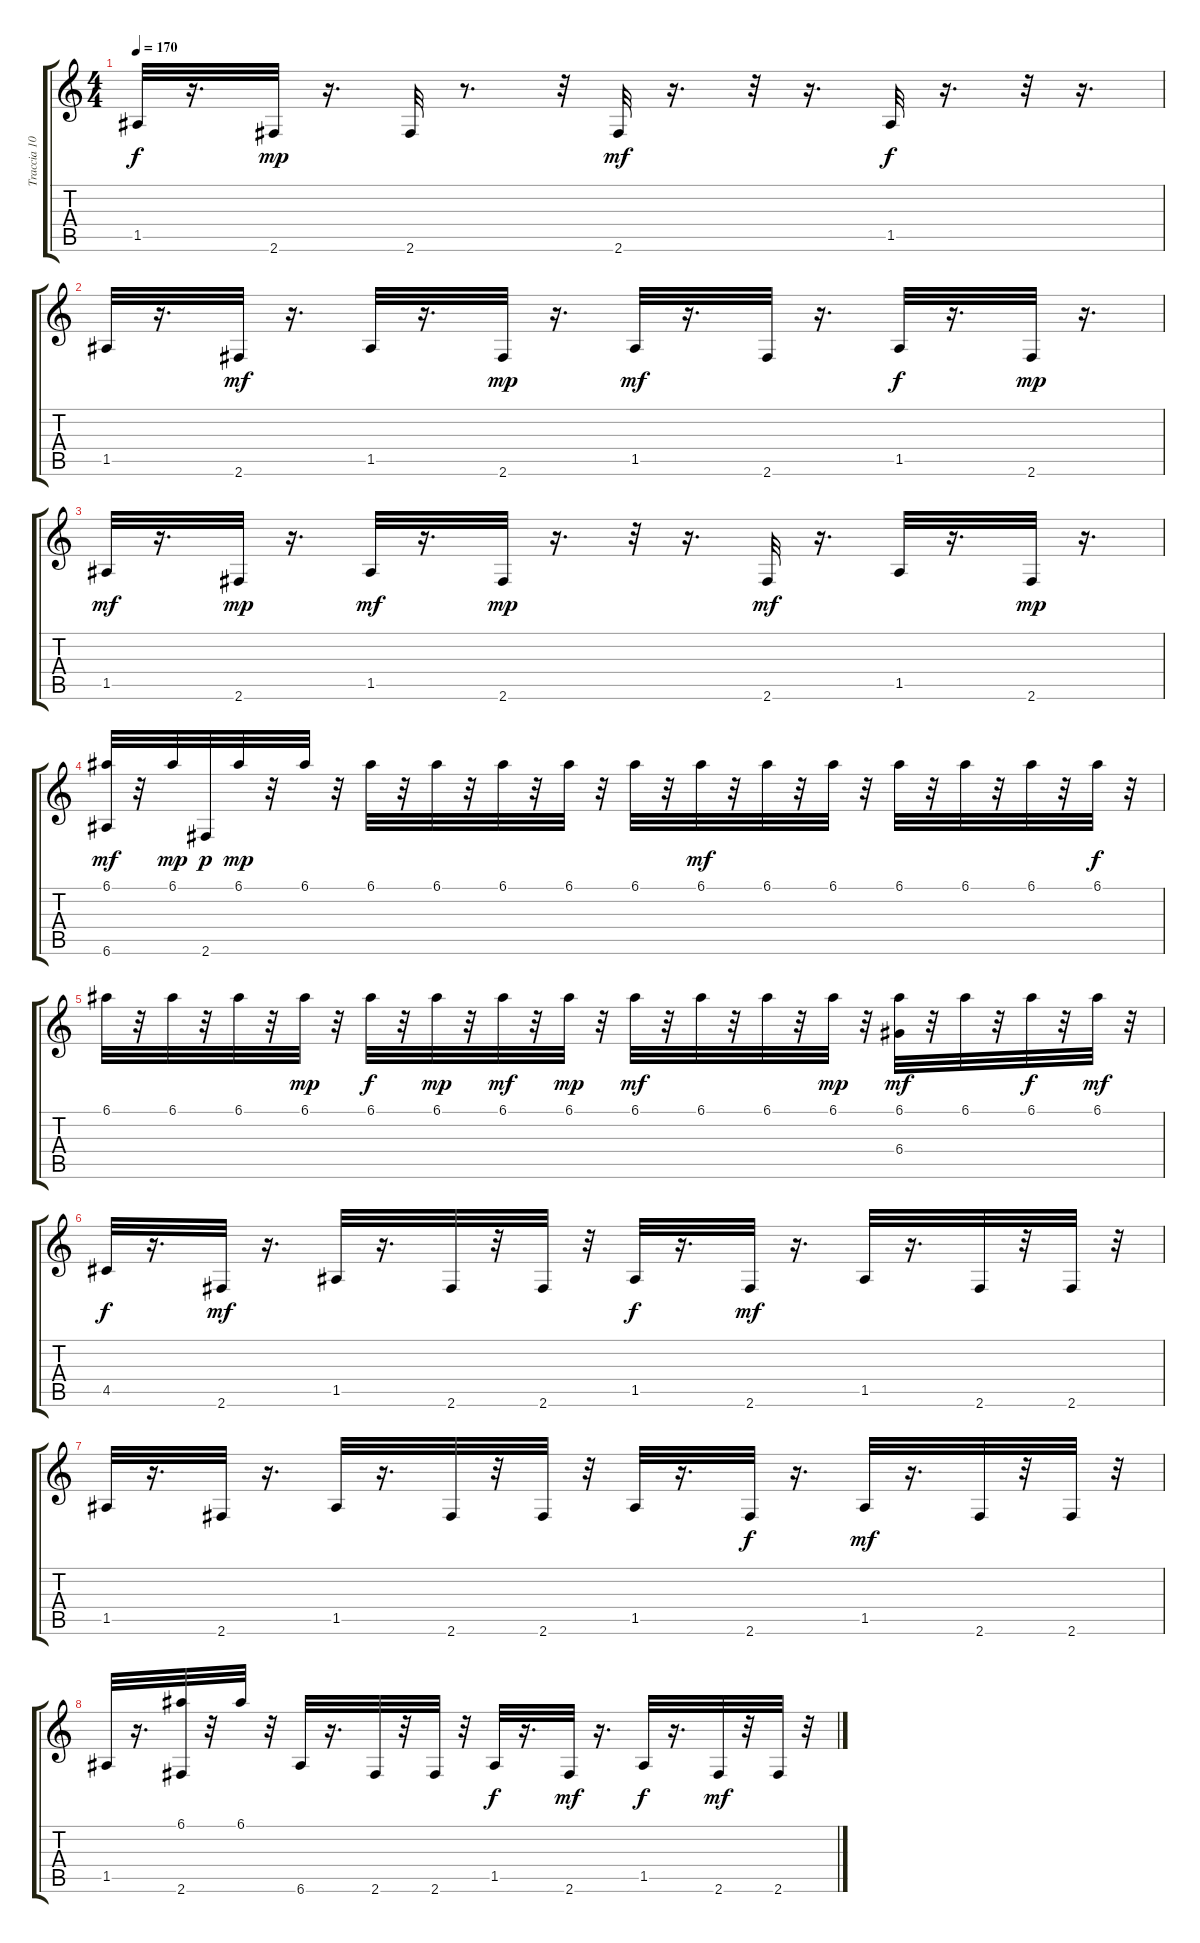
\track ("Traccia 10" "Traccia 10") {instrument acousticguitarsteel}
\staff {score tabs}
\tuning (E4 B3 G3 D3 A2 E2) {hide}
\ts (4 4)
\tempo 170
\clef g2
\ks c
1.5.32{dy f} r.16{d} 2.6.32{dy mp} r.16{d} 2.6.32 r.8{d} r.32 2.6.32{dy mf} r.16{d} r.32 r.16{d} 1.5.32{dy f} r.16{d} r.32 r.16{d} |
1.5.32 r.16{d} 2.6.32{dy mf} r.16{d} 1.5.32 r.16{d} 2.6.32{dy mp} r.16{d} 1.5.32{dy mf} r.16{d} 2.6.32 r.16{d} 1.5.32{dy f} r.16{d} 2.6.32{dy mp} r.16{d} |
1.5.32{dy mf} r.16{d} 2.6.32{dy mp} r.16{d} 1.5.32{dy mf} r.16{d} 2.6.32{dy mp} r.16{d} r.32 r.16{d} 2.6.32{dy mf} r.16{d} 1.5.32 r.16{d} 2.6.32{dy mp} r.16{d} |
(6.1 6.6).32{dy mf} r.32 6.1.32{dy mp} 2.6.32{dy p} 6.1.32{dy mp} r.32 6.1.32 r.32 6.1.32 r.32 6.1.32 r.32 6.1.32 r.32 6.1.32 r.32 6.1.32 r.32 6.1.32{dy mf} r.32 6.1.32 r.32 6.1.32 r.32 6.1.32 r.32 6.1.32 r.32 6.1.32 r.32 6.1.32{dy f} r.32 |
6.1.32 r.32 6.1.32 r.32 6.1.32 r.32 6.1.32{dy mp} r.32 6.1.32{dy f} r.32 6.1.32{dy mp} r.32 6.1.32{dy mf} r.32 6.1.32{dy mp} r.32 6.1.32{dy mf} r.32 6.1.32 r.32 6.1.32 r.32 6.1.32{dy mp} r.32 (6.1 6.4).32{dy mf} r.32 6.1.32 r.32 6.1.32{dy f} r.32 6.1.32{dy mf} r.32 |
4.5.32{dy f} r.16{d} 2.6.32{dy mf} r.16{d} 1.5.32 r.16{d} 2.6.32 r.32 2.6.32 r.32 1.5.32{dy f} r.16{d} 2.6.32{dy mf} r.16{d} 1.5.32 r.16{d} 2.6.32 r.32 2.6.32 r.32 |
1.5.32 r.16{d} 2.6.32 r.16{d} 1.5.32 r.16{d} 2.6.32 r.32 2.6.32 r.32 1.5.32 r.16{d} 2.6.32{dy f} r.16{d} 1.5.32{dy mf} r.16{d} 2.6.32 r.32 2.6.32 r.32 |
1.5.32 r.16{d} (6.1 2.6).32 r.32 6.1.32 r.32 6.6.32 r.16{d} 2.6.32 r.32 2.6.32 r.32 1.5.32{dy f} r.16{d} 2.6.32{dy mf} r.16{d} 1.5.32{dy f} r.16{d} 2.6.32{dy mf} r.32 2.6.32 r.32
